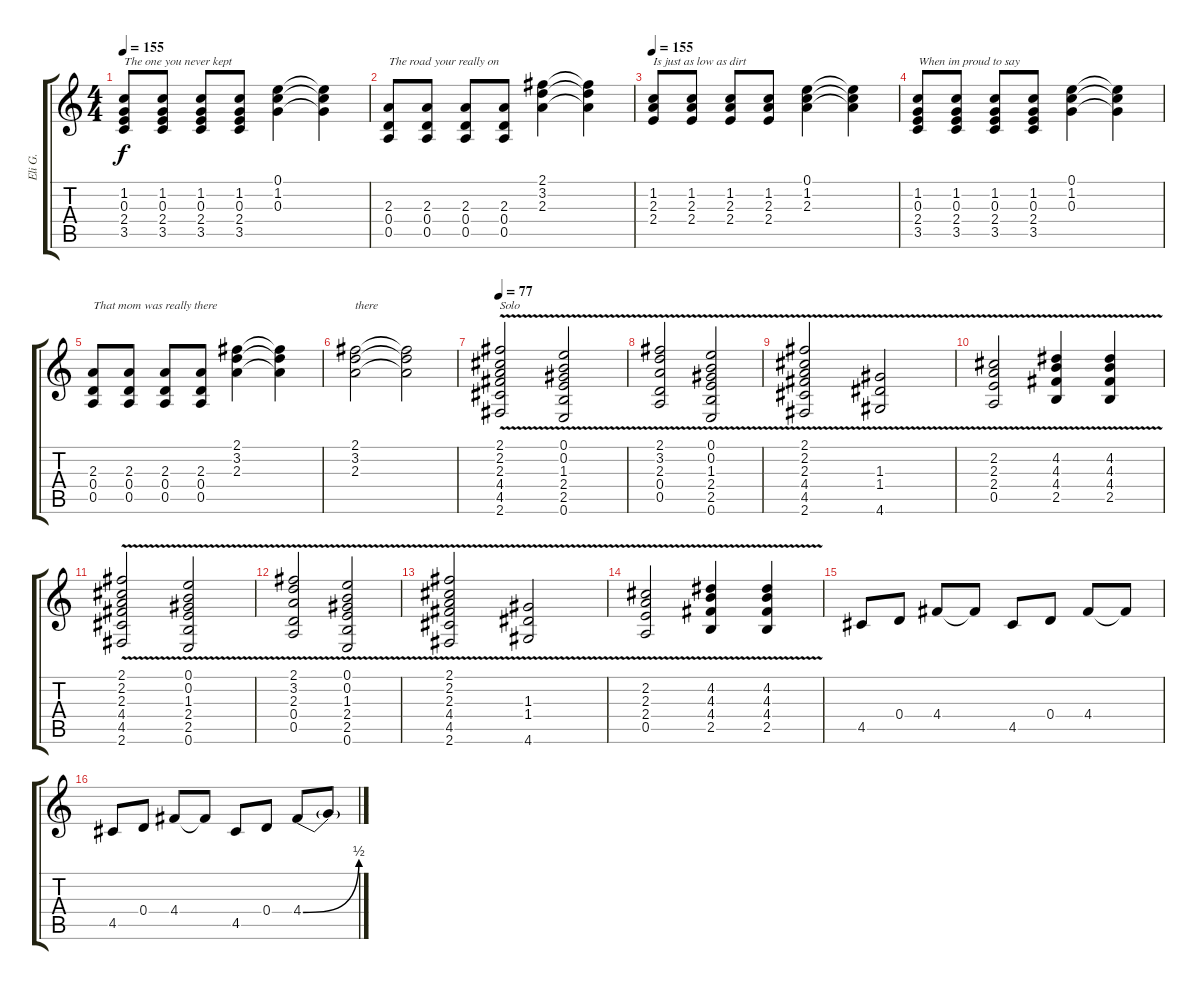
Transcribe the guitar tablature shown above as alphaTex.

\track ("Eli G." "Eli G.") {instrument electricguitarmuted}
\staff {score tabs}
\tuning (E4 B3 G3 D3 A2 E2) {hide}
\ts (4 4)
\tempo 155
\clef g2
\ks c
(1.2 0.3 2.4 3.5).8{txt "The one you never kept" dy f} (1.2 0.3 2.4 3.5).8 (1.2 0.3 2.4 3.5).8 (1.2 0.3 2.4 3.5).8 (0.1 1.2 0.3).4 (0.1{t} 1.2{t} 0.3{t}).4 |
(2.3 0.4 0.5).8{txt "The road your really on"} (2.3 0.4 0.5).8 (2.3 0.4 0.5).8 (2.3 0.4 0.5).8 (2.1 3.2 2.3).4 (2.1{t} 3.2{t} 2.3{t}).4 |
\tempo 155
(1.2 2.3 2.4).8{txt "Is just as low as dirt" instrument electricguitarmuted} (1.2 2.3 2.4).8 (1.2 2.3 2.4).8 (1.2 2.3 2.4).8 (0.1 1.2 2.3).4 (0.1{t} 1.2{t} 2.3{t}).4 |
(1.2 0.3 2.4 3.5).8{txt "When im proud to say"} (1.2 0.3 2.4 3.5).8 (1.2 0.3 2.4 3.5).8 (1.2 0.3 2.4 3.5).8 (0.1 1.2 0.3).4 (0.1{t} 1.2{t} 0.3{t}).4 |
(2.3 0.4 0.5).8{txt "That mom was really there"} (2.3 0.4 0.5).8 (2.3 0.4 0.5).8 (2.3 0.4 0.5).8 (2.1 3.2 2.3).4 (2.1{t} 3.2{t} 2.3{t}).4 |
(2.1 3.2 2.3).2{txt "there"} (2.1{t} 3.2{t} 2.3{t}).2 |
\tempo 77
(2.1{v} 2.2 2.3 4.4 4.5 2.6).2{txt "Solo" volume 15} (0.1{v} 0.2 1.3 2.4 2.5 0.6).2 |
(2.1{v} 3.2 2.3 0.4 0.5).2 (0.1{v} 0.2 1.3 2.4 2.5 0.6).2 |
(2.1{v} 2.2 2.3 4.4 4.5 2.6).2 (1.3{v} 1.4 4.6).2 |
(2.2{v} 2.3 2.4 0.5).2 (4.2{v} 4.3 4.4 2.5).4 (4.2{v} 4.3 4.4 2.5).4 |
(2.1{v} 2.2 2.3 4.4 4.5 2.6).2 (0.1{v} 0.2 1.3 2.4 2.5 0.6).2 |
(2.1{v} 3.2 2.3 0.4 0.5).2 (0.1{v} 0.2 1.3 2.4 2.5 0.6).2 |
(2.1{v} 2.2 2.3 4.4 4.5 2.6).2 (1.3{v} 1.4 4.6).2 |
(2.2{v} 2.3 2.4 0.5).2 (4.2{v} 4.3 4.4 2.5).4 (4.2{v} 4.3 4.4 2.5).4 |
4.5.8 0.4.8 4.4.8 4.4{t}.8 4.5.8 0.4.8 4.4.8 4.4{t}.8 |
4.5.8 0.4.8 4.4.8 4.4{t}.8 4.5.8 0.4.8 4.4{be (bend 0 0 60 2)}.8 4.4{t}.8
